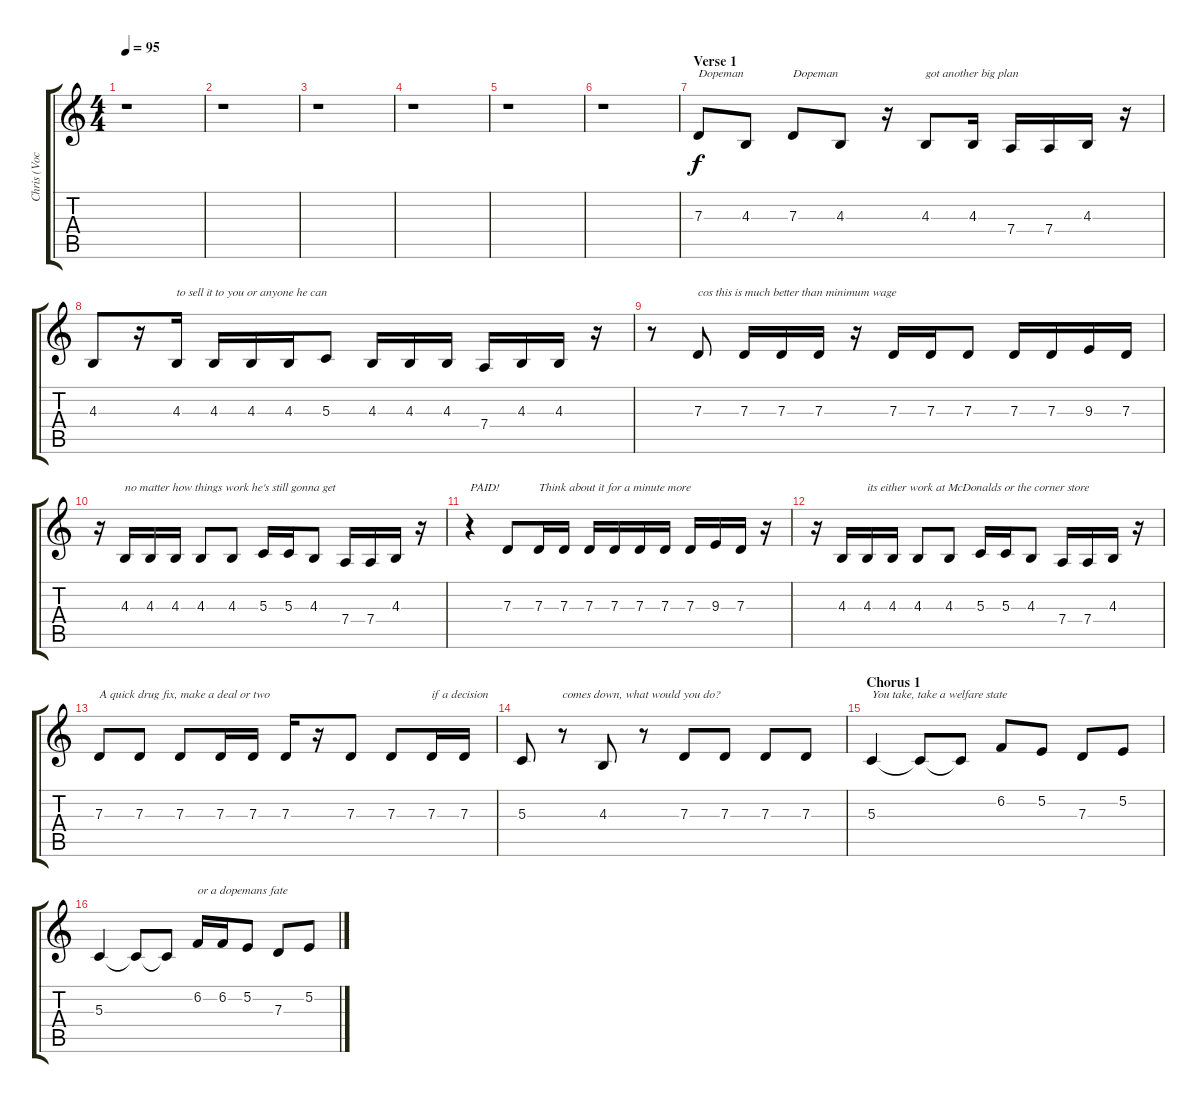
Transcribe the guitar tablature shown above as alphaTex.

\track ("Chris (Vocals)" "Chris (Voc") {instrument clarinet}
\staff {score tabs}
\tuning (E4 B3 G3 D3 A2 E2) {hide}
\ts (4 4)
\tempo 95
\clef g2
\ks c
r.1{dy f instrument clarinet} |
r.1 |
r.1 |
r.1 |
r.1 |
r.1 |
\section ("" "Verse 1")
7.3.8{txt "Dopeman"} 4.3.8 7.3.8{txt "Dopeman"} 4.3.8 r.16 4.3.8{txt "got another big plan"} 4.3.16 7.4.16 7.4.16 4.3.16 r.16 |
4.3.8 r.16 4.3.16{txt "to sell it to you or anyone he can"} 4.3.16 4.3.16 4.3.16 5.3.8 4.3.16 4.3.16 4.3.16 7.4.16 4.3.16 4.3.16 r.16 |
r.8 7.3.8{txt "cos this is much better than minimum wage"} 7.3.16 7.3.16 7.3.16 r.16 7.3.16 7.3.16 7.3.8 7.3.16 7.3.16 9.3.16 7.3.16 |
r.16 4.3.16{txt "no matter how things work he's still gonna get"} 4.3.16 4.3.16 4.3.8 4.3.8 5.3.16 5.3.16 4.3.8 7.4.16 7.4.16 4.3.16 r.16 |
r.4{txt "PAID!"} 7.3.8 7.3.16{txt "Think about it for a minute more"} 7.3.16 7.3.16 7.3.16 7.3.16 7.3.16 7.3.16 9.3.16 7.3.16 r.16 |
r.16 4.3.16 4.3.16{txt "its either work at McDonalds or the corner store"} 4.3.16 4.3.8 4.3.8 5.3.16 5.3.16 4.3.8 7.4.16 7.4.16 4.3.16 r.16 |
7.3.8{txt "A quick drug fix, make a deal or two"} 7.3.8 7.3.8 7.3.16 7.3.16 7.3.16 r.16 7.3.8 7.3.8 7.3.16{txt "if a decision"} 7.3.16 |
5.3.8 r.8{txt "comes down, what would you do?"} 4.3.8 r.8 7.3.8 7.3.8 7.3.8 7.3.8 |
\section ("" "Chorus 1")
5.3.4{txt "You take, take a welfare state"} 5.3{t}.8 5.3{t}.8 6.2.8 5.2.8 7.3.8 5.2.8 |
5.3.4 5.3{t}.8 5.3{t}.8 6.2.16{txt "or a dopemans fate"} 6.2.16 5.2.8 7.3.8 5.2.8
